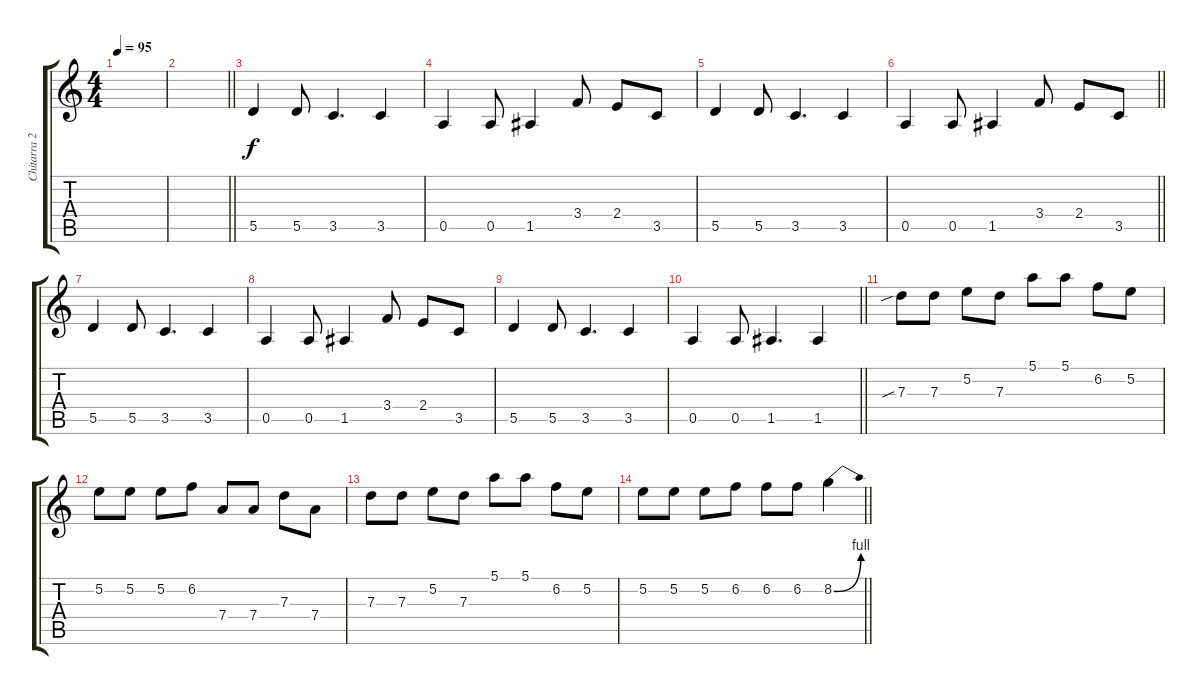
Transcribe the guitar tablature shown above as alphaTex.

\track ("Chitarra 2" "Chitarra 2") {instrument distortionguitar}
\staff {score tabs}
\tuning (E4 B3 G3 D3 A2 E2) {hide}
\ts (4 4)
\tempo 95
\clef g2
\ks c
|
\barLineRight lightlight
|
5.5.4 5.5.8 3.5.4{d} 3.5.4 |
0.5.4 0.5.8 1.5.4 3.4.8 2.4.8 3.5.8 |
5.5.4 5.5.8 3.5.4{d} 3.5.4 |
\barLineRight lightlight
0.5.4 0.5.8 1.5.4 3.4.8 2.4.8 3.5.8 |
5.5.4 5.5.8 3.5.4{d} 3.5.4 |
0.5.4 0.5.8 1.5.4 3.4.8 2.4.8 3.5.8 |
5.5.4 5.5.8 3.5.4{d} 3.5.4 |
\barLineRight lightlight
0.5.4 0.5.8 1.5.4{d} 1.5.4 |
7.3{sib}.8 7.3.8 5.2.8 7.3.8 5.1.8 5.1.8 6.2.8 5.2.8 |
5.2.8 5.2.8 5.2.8 6.2.8 7.4.8 7.4.8 7.3.8 7.4.8 |
7.3.8 7.3.8 5.2.8 7.3.8 5.1.8 5.1.8 6.2.8 5.2.8 |
\barLineRight lightlight
5.2.8 5.2.8 5.2.8 6.2.8 6.2.8 6.2.8 8.2{be (bend 0 0 60 4)}.4
